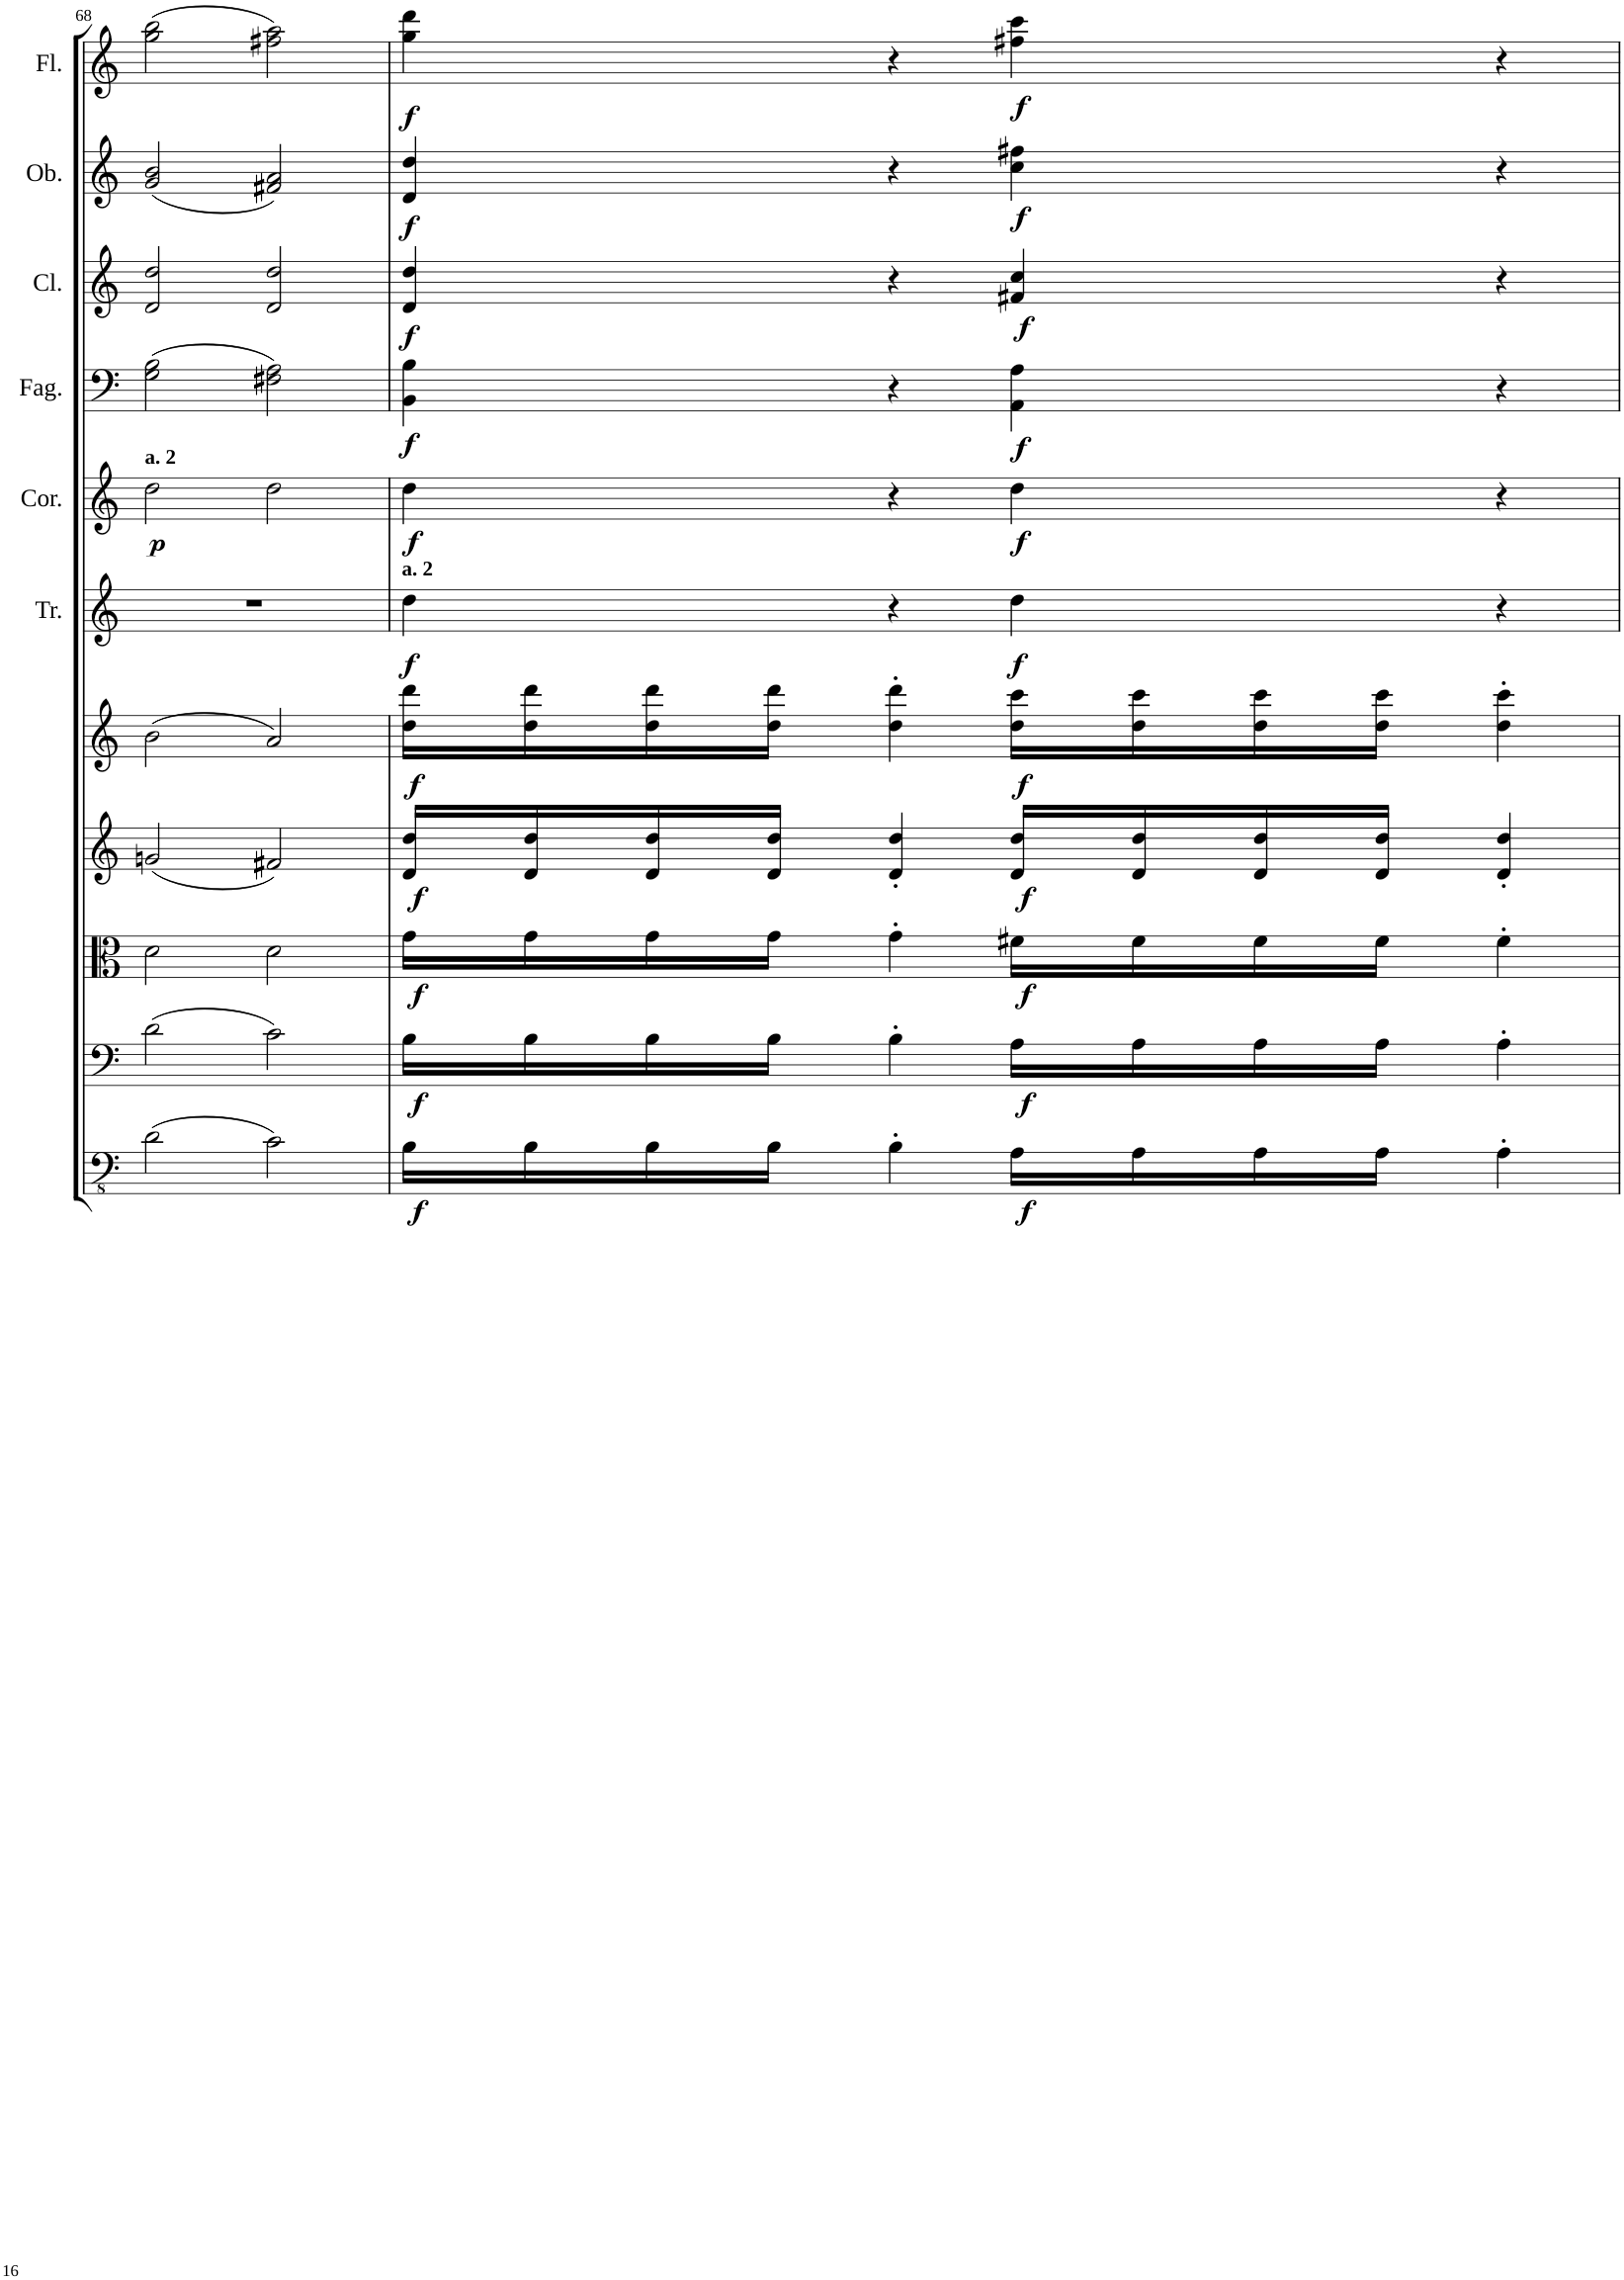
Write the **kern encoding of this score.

**kern	**dynam	**kern	**dynam	**kern	**dynam	**kern	**dynam	**kern	**dynam	**kern	**dynam	**kern	**dynam	**kern	**dynam	**kern	**dynam	**kern	**dynam	**kern	**dynam
*part11	*part11	*part10	*part10	*part9	*part9	*part8	*part8	*part7	*part7	*part6	*part6	*part5	*part5	*part4	*part4	*part3	*part3	*part2	*part2	*part1	*part1
*staff11	*staff11	*staff10	*staff10	*staff9	*staff9	*staff8	*staff8	*staff7	*staff7	*staff6	*staff6	*staff5	*staff5	*staff4	*staff4	*staff3	*staff3	*staff2	*staff2	*staff1	*staff1
*I"Contrabasso	*	*I"Violoncello	*	*I"Viola	*	*I"Violino II	*	*I"Violino I	*	*I"Trombe in C	*	*I"Corni in C	*	*I"Fagotti	*	*I"Clarinetti in C	*	*I"Oboi	*	*I"Flauti	*
*	*	*	*	*	*	*	*	*	*	*I'Tr.	*	*I'Cor.	*	*I'Fag.	*	*I'Cl.	*	*I'Ob.	*	*I'Fl.	*
!!LO:PB:g=z
*clefFv4	*	*clefF4	*	*clefC3	*	*clefG2	*	*clefG2	*	*clefG2	*	*clefG2	*	*clefF4	*	*clefG2	*	*clefG2	*	*clefG2	*
*	*	*	*	*	*	*	*	*	*	*Trd1c2	*	*Trd7c12	*	*	*	*Trd1c2	*	*	*	*	*
*k[]	*	*k[]	*	*k[]	*	*k[]	*	*k[]	*	*k[]	*	*k[]	*	*k[]	*	*k[]	*	*k[]	*	*k[]	*
*M2/2	*	*M2/2	*	*M2/2	*	*M2/2	*	*M2/2	*	*M2/2	*	*M2/2	*	*M2/2	*	*M2/2	*	*M2/2	*	*M2/2	*
*met(c|)	*	*met(c|)	*	*met(c|)	*	*met(c|)	*	*met(c|)	*	*met(c|)	*	*met(c|)	*	*met(c|)	*	*met(c|)	*	*met(c|)	*	*met(c|)	*
=68	=68	=68	=68	=68	=68	=68	=68	=68	=68	=68	=68	=68	=68	=68	=68	=68	=68	=68	=68	=68	=68
!	!	!	!	!	!	!	!	!	!	!	!	!LO:TX:a:B:t=a. 2	!	!	!	!	!	!	!	!	!
!	!	!	!	!	!	!	!	!	!	!	!	!	!LO:DY:b	!	!	!	!	!	!	!	!
(2D\	.	(2d\	.	2d\	.	(2gn/	.	(2b\	.	1r	.	2dd\	p	(2G\ 2B\	.	2d/ 2dd/	.	(2g/ 2b/	.	(2gg\ 2bb\	.
2C\)	.	2c\)	.	2d\	.	2f#X/)	.	2a/)	.	.	.	2dd\	.	2F#X\ 2A\)	.	2d/ 2dd/	.	2f#X/ 2a/)	.	2ff#X\ 2aa\)	.
=69	=69	=69	=69	=69	=69	=69	=69	=69	=69	=69	=69	=69	=69	=69	=69	=69	=69	=69	=69	=69	=69
!	!	!	!	!	!	!	!	!	!	!LO:TX:a:B:t=a. 2	!	!	!	!	!	!	!	!	!	!	!
!	!LO:DY:b	!	!LO:DY:b	!	!LO:DY:b	!	!LO:DY:b	!	!LO:DY:b	!	!LO:DY:b	!	!LO:DY:b	!	!LO:DY:b	!	!LO:DY:b	!	!LO:DY:b	!	!LO:DY:b
16BB\LL	f	16B\LL	f	16g\LL	f	16d/ 16dd/LL	f	16dd\ 16ddd\LL	f	4dd\	f	4dd\	f	4BB\ 4B\	f	4d/ 4dd/	f	4d/ 4dd/	f	4gg\ 4ddd\	f
16BB\	.	16B\	.	16g\	.	16d/ 16dd/	.	16dd\ 16ddd\	.	.	.	.	.	.	.	.	.	.	.	.	.
16BB\	.	16B\	.	16g\	.	16d/ 16dd/	.	16dd\ 16ddd\	.	.	.	.	.	.	.	.	.	.	.	.	.
16BB\JJ	.	16B\JJ	.	16g\JJ	.	16d/ 16dd/JJ	.	16dd\ 16ddd\JJ	.	.	.	.	.	.	.	.	.	.	.	.	.
4BB'\	.	4B'\	.	4g'\	.	4d/' 4dd/'	.	4dd\' 4ddd\'	.	4r	.	4r	.	4r	.	4r	.	4r	.	4r	.
!	!LO:DY:b	!	!LO:DY:b	!	!LO:DY:b	!	!LO:DY:b	!	!LO:DY:b	!	!LO:DY:b	!	!LO:DY:b	!	!LO:DY:b	!	!LO:DY:b	!	!LO:DY:b	!	!LO:DY:b
16AA\LL	f	16A\LL	f	16f#X\LL	f	16d/ 16dd/LL	f	16dd\ 16ccc\LL	f	4dd\	f	4dd\	f	4AA\ 4A\	f	4f#X/ 4cc/	f	4cc\ 4ff#X\	f	4ff#X\ 4ccc\	f
16AA\	.	16A\	.	16f#\	.	16d/ 16dd/	.	16dd\ 16ccc\	.	.	.	.	.	.	.	.	.	.	.	.	.
16AA\	.	16A\	.	16f#\	.	16d/ 16dd/	.	16dd\ 16ccc\	.	.	.	.	.	.	.	.	.	.	.	.	.
16AA\JJ	.	16A\JJ	.	16f#\JJ	.	16d/ 16dd/JJ	.	16dd\ 16ccc\JJ	.	.	.	.	.	.	.	.	.	.	.	.	.
4AA'\	.	4A'\	.	4f#'\	.	4d/' 4dd/'	.	4dd\' 4ccc\'	.	4r	.	4r	.	4r	.	4r	.	4r	.	4r	.
=	=	=	=	=	=	=	=	=	=	=	=	=	=	=	=	=	=	=	=	=	=
*-	*-	*-	*-	*-	*-	*-	*-	*-	*-	*-	*-	*-	*-	*-	*-	*-	*-	*-	*-	*-	*-
